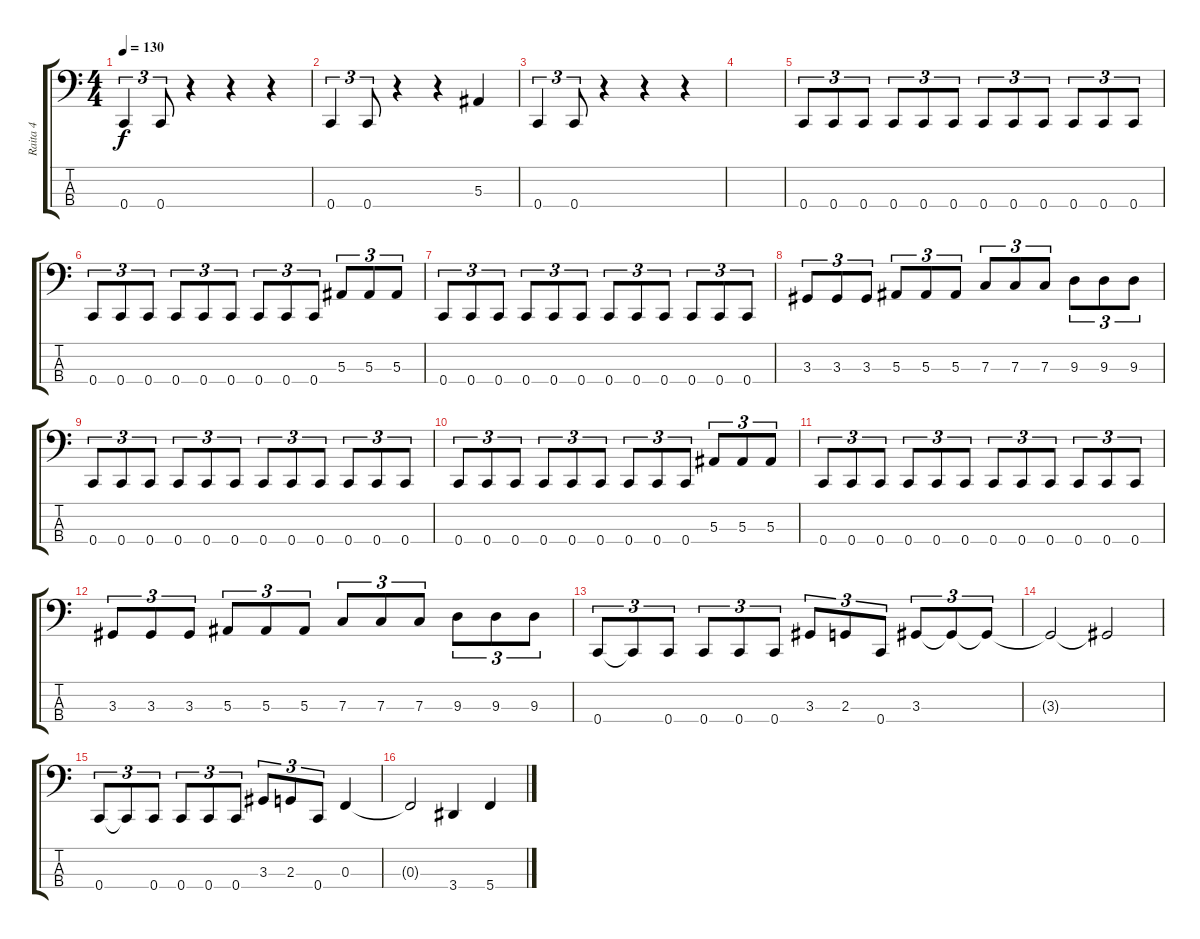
\track ("Raita 4" "Raita 4") {instrument electricbasspick}
\staff {score tabs}
\tuning (Eb2 Bb1 F1 C1) {hide}
\ts (4 4)
\tempo 130
\clef f4
\ks c
0.4.4{tu (3 2) dy f} 0.4.8{tu (3 2)} r.4 r.4 r.4 |
0.4.4{tu (3 2)} 0.4.8{tu (3 2)} r.4 r.4 5.3.4 |
0.4.4{tu (3 2)} 0.4.8{tu (3 2)} r.4 r.4 r.4 |
|
0.4.8{tu (3 2)} 0.4.8{tu (3 2)} 0.4.8{tu (3 2)} 0.4.8{tu (3 2)} 0.4.8{tu (3 2)} 0.4.8{tu (3 2)} 0.4.8{tu (3 2)} 0.4.8{tu (3 2)} 0.4.8{tu (3 2)} 0.4.8{tu (3 2)} 0.4.8{tu (3 2)} 0.4.8{tu (3 2)} |
0.4.8{tu (3 2)} 0.4.8{tu (3 2)} 0.4.8{tu (3 2)} 0.4.8{tu (3 2)} 0.4.8{tu (3 2)} 0.4.8{tu (3 2)} 0.4.8{tu (3 2)} 0.4.8{tu (3 2)} 0.4.8{tu (3 2)} 5.3.8{tu (3 2)} 5.3.8{tu (3 2)} 5.3.8{tu (3 2)} |
0.4.8{tu (3 2)} 0.4.8{tu (3 2)} 0.4.8{tu (3 2)} 0.4.8{tu (3 2)} 0.4.8{tu (3 2)} 0.4.8{tu (3 2)} 0.4.8{tu (3 2)} 0.4.8{tu (3 2)} 0.4.8{tu (3 2)} 0.4.8{tu (3 2)} 0.4.8{tu (3 2)} 0.4.8{tu (3 2)} |
3.3.8{tu (3 2)} 3.3.8{tu (3 2)} 3.3.8{tu (3 2)} 5.3.8{tu (3 2)} 5.3.8{tu (3 2)} 5.3.8{tu (3 2)} 7.3.8{tu (3 2)} 7.3.8{tu (3 2)} 7.3.8{tu (3 2)} 9.3.8{tu (3 2)} 9.3.8{tu (3 2)} 9.3.8{tu (3 2)} |
0.4.8{tu (3 2)} 0.4.8{tu (3 2)} 0.4.8{tu (3 2)} 0.4.8{tu (3 2)} 0.4.8{tu (3 2)} 0.4.8{tu (3 2)} 0.4.8{tu (3 2)} 0.4.8{tu (3 2)} 0.4.8{tu (3 2)} 0.4.8{tu (3 2)} 0.4.8{tu (3 2)} 0.4.8{tu (3 2)} |
0.4.8{tu (3 2)} 0.4.8{tu (3 2)} 0.4.8{tu (3 2)} 0.4.8{tu (3 2)} 0.4.8{tu (3 2)} 0.4.8{tu (3 2)} 0.4.8{tu (3 2)} 0.4.8{tu (3 2)} 0.4.8{tu (3 2)} 5.3.8{tu (3 2)} 5.3.8{tu (3 2)} 5.3.8{tu (3 2)} |
0.4.8{tu (3 2)} 0.4.8{tu (3 2)} 0.4.8{tu (3 2)} 0.4.8{tu (3 2)} 0.4.8{tu (3 2)} 0.4.8{tu (3 2)} 0.4.8{tu (3 2)} 0.4.8{tu (3 2)} 0.4.8{tu (3 2)} 0.4.8{tu (3 2)} 0.4.8{tu (3 2)} 0.4.8{tu (3 2)} |
3.3.8{tu (3 2)} 3.3.8{tu (3 2)} 3.3.8{tu (3 2)} 5.3.8{tu (3 2)} 5.3.8{tu (3 2)} 5.3.8{tu (3 2)} 7.3.8{tu (3 2)} 7.3.8{tu (3 2)} 7.3.8{tu (3 2)} 9.3.8{tu (3 2)} 9.3.8{tu (3 2)} 9.3.8{tu (3 2)} |
0.4.8{tu (3 2)} 0.4{t}.8{tu (3 2)} 0.4.8{tu (3 2)} 0.4.8{tu (3 2)} 0.4.8{tu (3 2)} 0.4.8{tu (3 2)} 3.3.8{tu (3 2)} 2.3.8{tu (3 2)} 0.4.8{tu (3 2)} 3.3.8{tu (3 2)} 3.3{t}.8{tu (3 2)} 3.3{t}.8{tu (3 2)} |
3.3{t}.2 3.3{t}.2 |
0.4.8{tu (3 2)} 0.4{t}.8{tu (3 2)} 0.4.8{tu (3 2)} 0.4.8{tu (3 2)} 0.4.8{tu (3 2)} 0.4.8{tu (3 2)} 3.3.8{tu (3 2)} 2.3.8{tu (3 2)} 0.4.8{tu (3 2)} 0.3.4 |
0.3{t}.2 3.4.4 5.4.4
